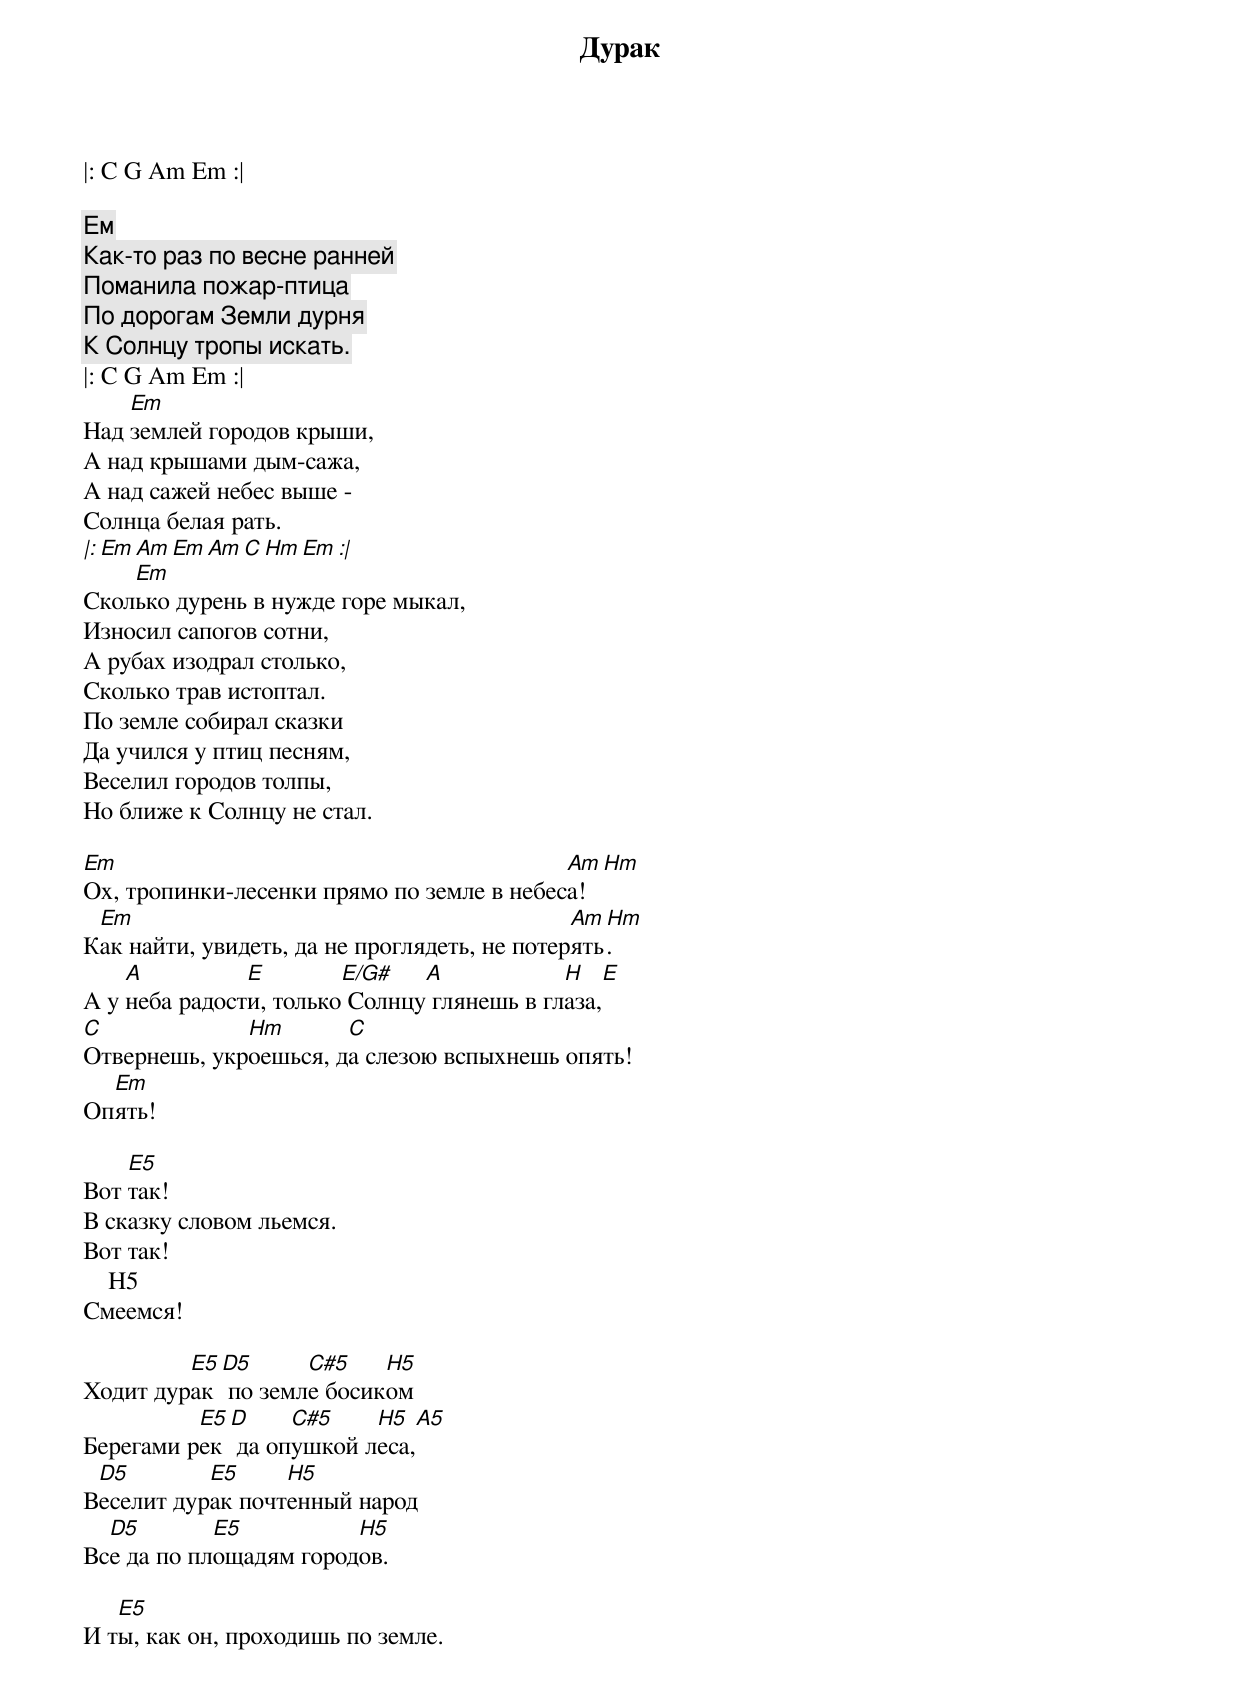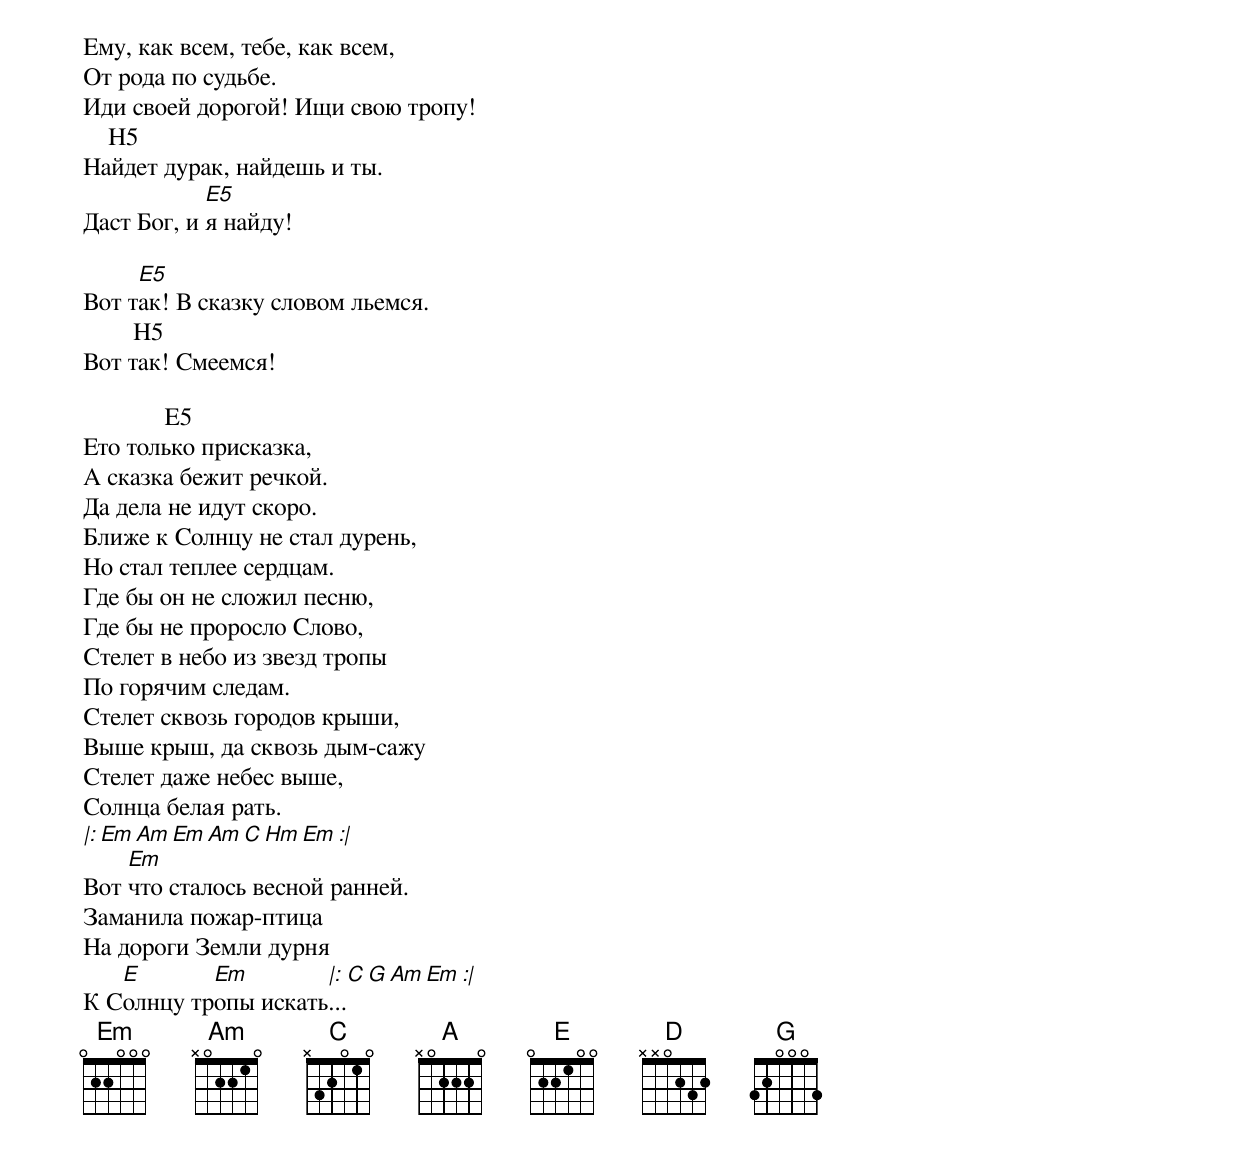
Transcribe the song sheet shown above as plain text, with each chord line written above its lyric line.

	Дурак


|: C G Am Em :|

    Ем
Как-то раз по весне ранней
Поманила пожар-птица
По дорогам Земли дурня
К Солнцу тропы искать.
|: C G Am Em :|
    Em
Над землей городов крыши,
А над крышами дым-сажа,
А над сажей небес выше -
Солнца белая рать.
|: Em Am Em Am C Hm Em :|
    Em
Сколько дурень в нужде горе мыкал,
Износил сапогов сотни,
А рубах изодрал столько,
Сколько трав истоптал.
По земле собирал сказки
Да учился у птиц песням,
Веселил городов толпы,
Но ближе к Солнцу не стал.

Em                                         Am Hm
Ох, тропинки-лесенки прямо по земле в небеса!
 Em                                           Am Hm
Как найти, увидеть, да не проглядеть, не потерять.
    A          E        E/G#   A            H       E
А у неба радости, только Солнцу глянешь в глаза,
C             Hm       C
Отвернешь, укроешься, да слезою вспыхнешь опять!
  Em
Опять!

    E5
Вот так!
В сказку словом льемся.
Вот так!
    H5
Смеемся!

         E5 D5      C#5    H5
Ходит дурак  по земле босиком
          E5 D     C#5    H5  A5
Берегами рек  да опушкой леса,
 D5        E5     H5
Веселит дурак почтенный народ
  D5        E5          H5
Все да по площадям городов.

   E5
И ты, как он, проходишь по земле.
Ему, как всем, тебе, как всем,
От рода по судьбе.
Иди своей дорогой! Ищи свою тропу!
    H5
Найдет дурак, найдешь и ты.
            E5
Даст Бог, и я найду!

     E5
Вот так! В сказку словом льемся.
        H5
Вот так! Смеемся!

             Е5
Ето только присказка,
А сказка бежит речкой.
Да дела не идут скоро.
Ближе к Солнцу не стал дурень,
Но стал теплее сердцам.
Где бы он не сложил песню,
Где бы не проросло Слово,
Стелет в небо из звезд тропы
По горячим следам.
Стелет сквозь городов крыши,
Выше крыш, да сквозь дым-сажу
Стелет даже небес выше,
Солнца белая рать.
|: Em Am Em Am C Hm Em :|
    Em
Вот что сталось весной ранней.
Заманила пожар-птица
На дороги Земли дурня
   E       Em        |: C G Am Em :|
К Солнцу тропы искать...
